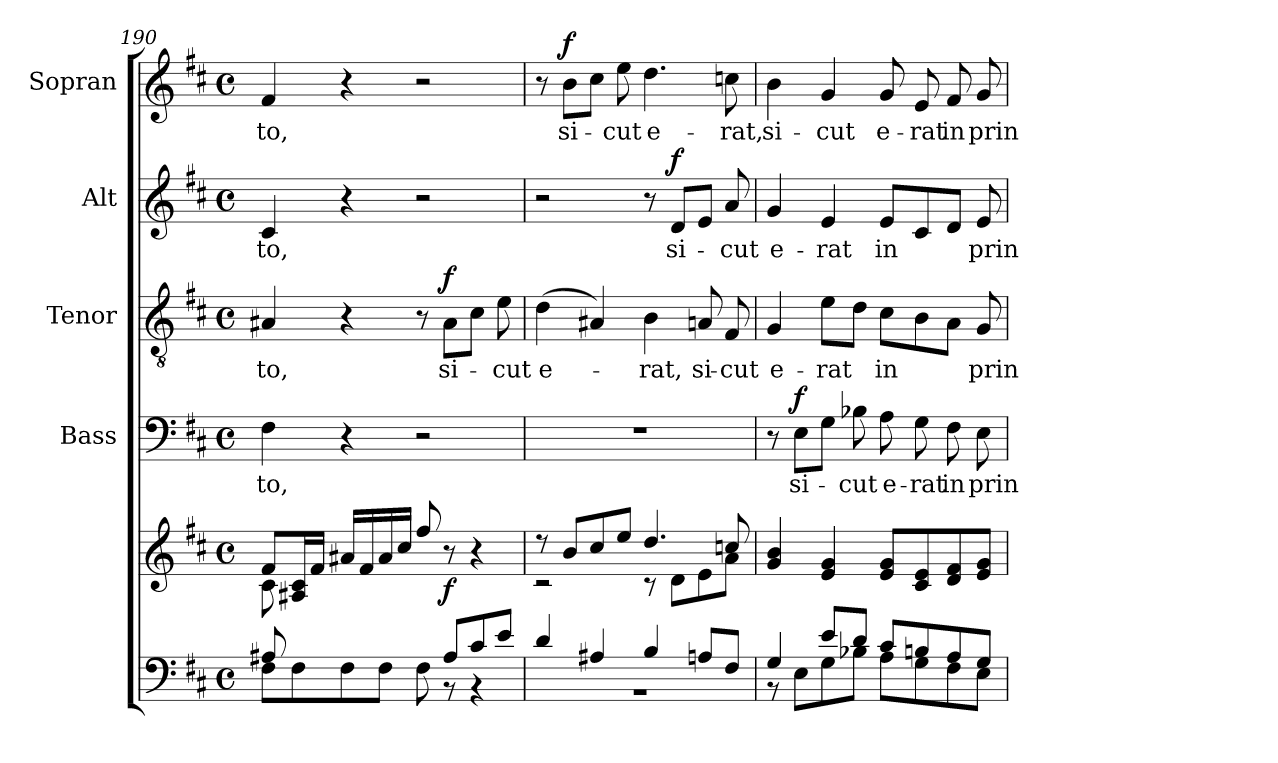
**kern	**kern	**dynam	**kern	**text	**dynam	**kern	**text	**dynam	**kern	**text	**dynam	**kern	**text	**dynam
*part5	*part5	*part5	*part4	*part4	*part4	*part3	*part3	*part3	*part2	*part2	*part2	*part1	*part1	*part1
*staff6	*staff5	*staff5/6	*staff4	*staff4	*staff4	*staff3	*staff3	*staff3	*staff2	*staff2	*staff2	*staff1	*staff1	*staff1
*	*	*	*I"Bass	*	*	*I"Tenor	*	*	*I"Alt	*	*	*I"Sopran	*	*
*	*	*	*I'B	*	*	*I'T	*	*	*I'A	*	*	*I'S	*	*
!!LO:PB:g=z
*clefF4	*clefG2	*	*clefF4	*	*	*clefGv2	*	*	*clefG2	*	*	*clefG2	*	*
*k[f#c#]	*k[f#c#]	*	*k[f#c#]	*	*	*k[f#c#]	*	*	*k[f#c#]	*	*	*k[f#c#]	*	*
*D:	*D:	*	*D:	*	*	*D:	*	*	*D:	*	*	*D:	*	*
*M4/4	*M4/4	*	*M4/4	*	*	*M4/4	*	*	*M4/4	*	*	*M4/4	*	*
*met(c)	*met(c)	*	*met(c)	*	*	*met(c)	*	*	*met(c)	*	*	*met(c)	*	*
=190	=190	=190	=190	=190	=190	=190	=190	=190	=190	=190	=190	=190	=190	=190
*^	*^	*	*	*	*	*	*	*	*	*	*	*	*	*
!	!	!	!	!	!	!LO:LY:b	!	!	!LO:LY:b	!	!	!LO:LY:b	!	!	!LO:LY:b	!
8A#X/	8F#\L	8f#/L	8c#\	.	4F#\	-to,	.	4A#X/	-to,	.	4c#/	-to,	.	4f#/	-to,	.
2ryy	8F#\	16A#X/ 16c#/L	2..ryy	.	.	.	.	.	.	.	.	.	.	.	.	.
.	.	16f#/JJ	.	.	.	.	.	.	.	.	.	.	.	.	.	.
.	8F#\	16a#X/LL	.	.	4r	.	.	4r	.	.	4r	.	.	4r	.	.
.	.	16f#/	.	.	.	.	.	.	.	.	.	.	.	.	.	.
.	8F#\J	16a#/	.	.	.	.	.	.	.	.	.	.	.	.	.	.
.	.	16cc#/JJ	.	.	.	.	.	.	.	.	.	.	.	.	.	.
.	8F#\	8ff#/	.	.	2r	.	.	8r	.	.	2r	.	.	2r	.	.
!	!	!	!	!LO:DY:b	!	!	!	!	!LO:LY:b	!LO:DY:a	!	!	!	!	!	!
8A#/L	8rBB	8r	.	f	.	.	.	8A#\L	si-	f	.	.	.	.	.	.
8c#/	4rAA	4r	.	.	.	.	.	8c#\J	.	.	.	.	.	.	.	.
!	!	!	!	!	!	!	!	!	!LO:LY:b	!	!	!	!	!	!	!
8e/J	.	.	.	.	.	.	.	8e\	-cut	.	.	.	.	.	.	.
=191	=191	=191	=191	=191	=191	=191	=191	=191	=191	=191	=191	=191	=191	=191	=191	=191
!	!	!	!	!	!	!	!	!	!LO:LY:b	!	!	!	!	!	!	!
4d/	1rBB	8r	2rc	.	1r	.	.	(>4d\	e-	.	2r	.	.	8r	.	.
!	!	!	!	!	!	!	!	!	!	!	!	!	!	!	!LO:LY:b	!LO:DY:a
.	.	8b/L	.	.	.	.	.	.	.	.	.	.	.	8b\L	si-	f
4A#X/	.	8cc#/	.	.	.	.	.	4A#X/)	.	.	.	.	.	8cc#\J	.	.
!	!	!	!	!	!	!	!	!	!	!	!	!	!	!	!LO:LY:b	!
.	.	8ee/J	.	.	.	.	.	.	.	.	.	.	.	8ee\	-cut	.
!	!	!	!	!	!	!	!	!	!LO:LY:b	!	!	!	!	!	!LO:LY:b	!
4B/	.	4.dd/	8rc	.	.	.	.	4B\	-rat,	.	8r	.	.	4.dd\	e-	.
!	!	!	!	!	!	!	!	!	!	!	!	!LO:LY:b	!LO:DY:a	!	!	!
.	.	.	8d\L	.	.	.	.	.	.	.	8d/L	si-	f	.	.	.
!	!	!	!	!	!	!	!	!	!LO:LY:b	!	!	!	!	!	!	!
8An/L	.	.	8e\	.	.	.	.	8An/	si-	.	8e/J	.	.	.	.	.
!	!	!	!	!	!	!	!	!	!LO:LY:b	!	!	!LO:LY:b	!	!	!LO:LY:b	!
8F#/J	.	8ccn/	8a\J	.	.	.	.	8F#/	-cut	.	8a/	-cut	.	8ccn\	-rat,	.
=192	=192	=192	=192	=192	=192	=192	=192	=192	=192	=192	=192	=192	=192	=192	=192	=192
!	!	!	!	!	!	!	!	!	!LO:LY:b	!	!	!LO:LY:b	!	!	!LO:LY:b	!
*	*	*v	*v	*	*	*	*	*	*	*	*	*	*	*	*	*
4G/	8rBB	4g/ 4b/	.	8r	.	.	4G/	e-	.	4g/	e-	.	4b\	si-	.
!	!	!	!	!	!LO:LY:b	!LO:DY:a	!	!	!	!	!	!	!	!	!
.	8E\L	.	.	8E\L	si-	f	.	.	.	.	.	.	.	.	.
!	!	!	!	!	!	!	!	!LO:LY:b	!	!	!LO:LY:b	!	!	!LO:LY:b	!
8e/L	8G\	4e/ 4g/	.	8G\J	.	.	8e\L	-rat	.	4e/	-rat	.	4g/	-cut	.
!	!	!	!	!	!LO:LY:b	!	!	!	!	!	!	!	!	!	!
8d/J	8B-X\J	.	.	8B-X\	-cut	.	8d\J	.	.	.	.	.	.	.	.
!	!	!	!	!	!LO:LY:b	!	!	!LO:LY:b	!	!	!LO:LY:b	!	!	!LO:LY:b	!
8c#/L	8A\L	8e/ 8g/L	.	8A\	e-	.	8c#\L	in	.	8e/L	in	.	8g/	e-	.
!	!	!	!	!	!LO:LY:b	!	!	!	!	!	!	!	!	!LO:LY:b	!
8Bn/	8G\	8c#/ 8e/	.	8G\	-rat	.	8B\	.	.	8c#/	.	.	8e/	-rat	.
!	!	!	!	!	!LO:LY:b	!	!	!	!	!	!	!	!	!LO:LY:b	!
8A/	8F#\	8d/ 8f#/	.	8F#\	in	.	8A\J	.	.	8d/J	.	.	8f#/	in	.
!	!	!	!	!	!LO:LY:b	!	!	!LO:LY:b	!	!	!LO:LY:b	!	!	!LO:LY:b	!
8G/J	8E\J	8e/ 8g/J	.	8E\	prin-	.	8G/	prin-	.	8e/	prin-	.	8g/	prin-	.
*v	*v	*	*	*	*	*	*	*	*	*	*	*	*	*	*
=	=	=	=	=	=	=	=	=	=	=	=	=	=	=
*-	*-	*-	*-	*-	*-	*-	*-	*-	*-	*-	*-	*-	*-	*-
